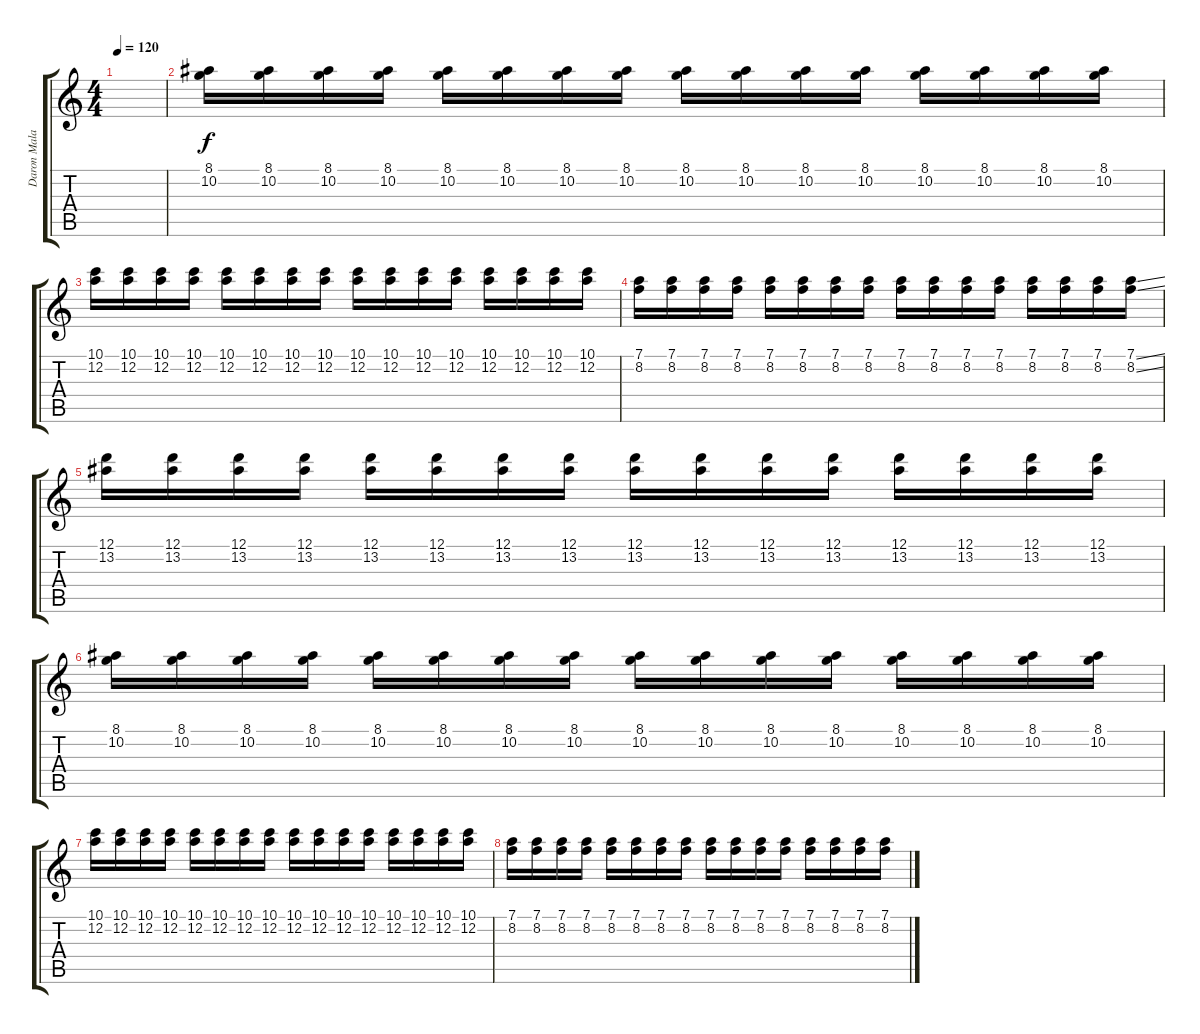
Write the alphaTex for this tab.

\track ("Daron Malakian (Clean)" "Daron Mala") {instrument electricguitarclean}
\staff {score tabs}
\tuning (D4 A3 F3 C3 G2 C2) {hide}
\ts (4 4)
\tempo 120
\clef g2
\ks c
|
(8.1 10.2).16 (8.1 10.2).16 (8.1 10.2).16 (8.1 10.2).16 (8.1 10.2).16 (8.1 10.2).16 (8.1 10.2).16 (8.1 10.2).16 (8.1 10.2).16 (8.1 10.2).16 (8.1 10.2).16 (8.1 10.2).16 (8.1 10.2).16 (8.1 10.2).16 (8.1 10.2).16 (8.1 10.2).16 |
(10.1 12.2).16 (10.1 12.2).16 (10.1 12.2).16 (10.1 12.2).16 (10.1 12.2).16 (10.1 12.2).16 (10.1 12.2).16 (10.1 12.2).16 (10.1 12.2).16 (10.1 12.2).16 (10.1 12.2).16 (10.1 12.2).16 (10.1 12.2).16 (10.1 12.2).16 (10.1 12.2).16 (10.1 12.2).16 |
(7.1 8.2).16 (7.1 8.2).16 (7.1 8.2).16 (7.1 8.2).16 (7.1 8.2).16 (7.1 8.2).16 (7.1 8.2).16 (7.1 8.2).16 (7.1 8.2).16 (7.1 8.2).16 (7.1 8.2).16 (7.1 8.2).16 (7.1 8.2).16 (7.1 8.2).16 (7.1 8.2).16 (7.1{ss} 8.2{ss}).16 |
(12.1 13.2).16 (12.1 13.2).16 (12.1 13.2).16 (12.1 13.2).16 (12.1 13.2).16 (12.1 13.2).16 (12.1 13.2).16 (12.1 13.2).16 (12.1 13.2).16 (12.1 13.2).16 (12.1 13.2).16 (12.1 13.2).16 (12.1 13.2).16 (12.1 13.2).16 (12.1 13.2).16 (12.1 13.2).16 |
(8.1 10.2).16 (8.1 10.2).16 (8.1 10.2).16 (8.1 10.2).16 (8.1 10.2).16 (8.1 10.2).16 (8.1 10.2).16 (8.1 10.2).16 (8.1 10.2).16 (8.1 10.2).16 (8.1 10.2).16 (8.1 10.2).16 (8.1 10.2).16 (8.1 10.2).16 (8.1 10.2).16 (8.1 10.2).16 |
(10.1 12.2).16 (10.1 12.2).16 (10.1 12.2).16 (10.1 12.2).16 (10.1 12.2).16 (10.1 12.2).16 (10.1 12.2).16 (10.1 12.2).16 (10.1 12.2).16 (10.1 12.2).16 (10.1 12.2).16 (10.1 12.2).16 (10.1 12.2).16 (10.1 12.2).16 (10.1 12.2).16 (10.1 12.2).16 |
(7.1 8.2).16 (7.1 8.2).16 (7.1 8.2).16 (7.1 8.2).16 (7.1 8.2).16 (7.1 8.2).16 (7.1 8.2).16 (7.1 8.2).16 (7.1 8.2).16 (7.1 8.2).16 (7.1 8.2).16 (7.1 8.2).16 (7.1 8.2).16 (7.1 8.2).16 (7.1 8.2).16 (7.1{ss} 8.2{ss}).16
